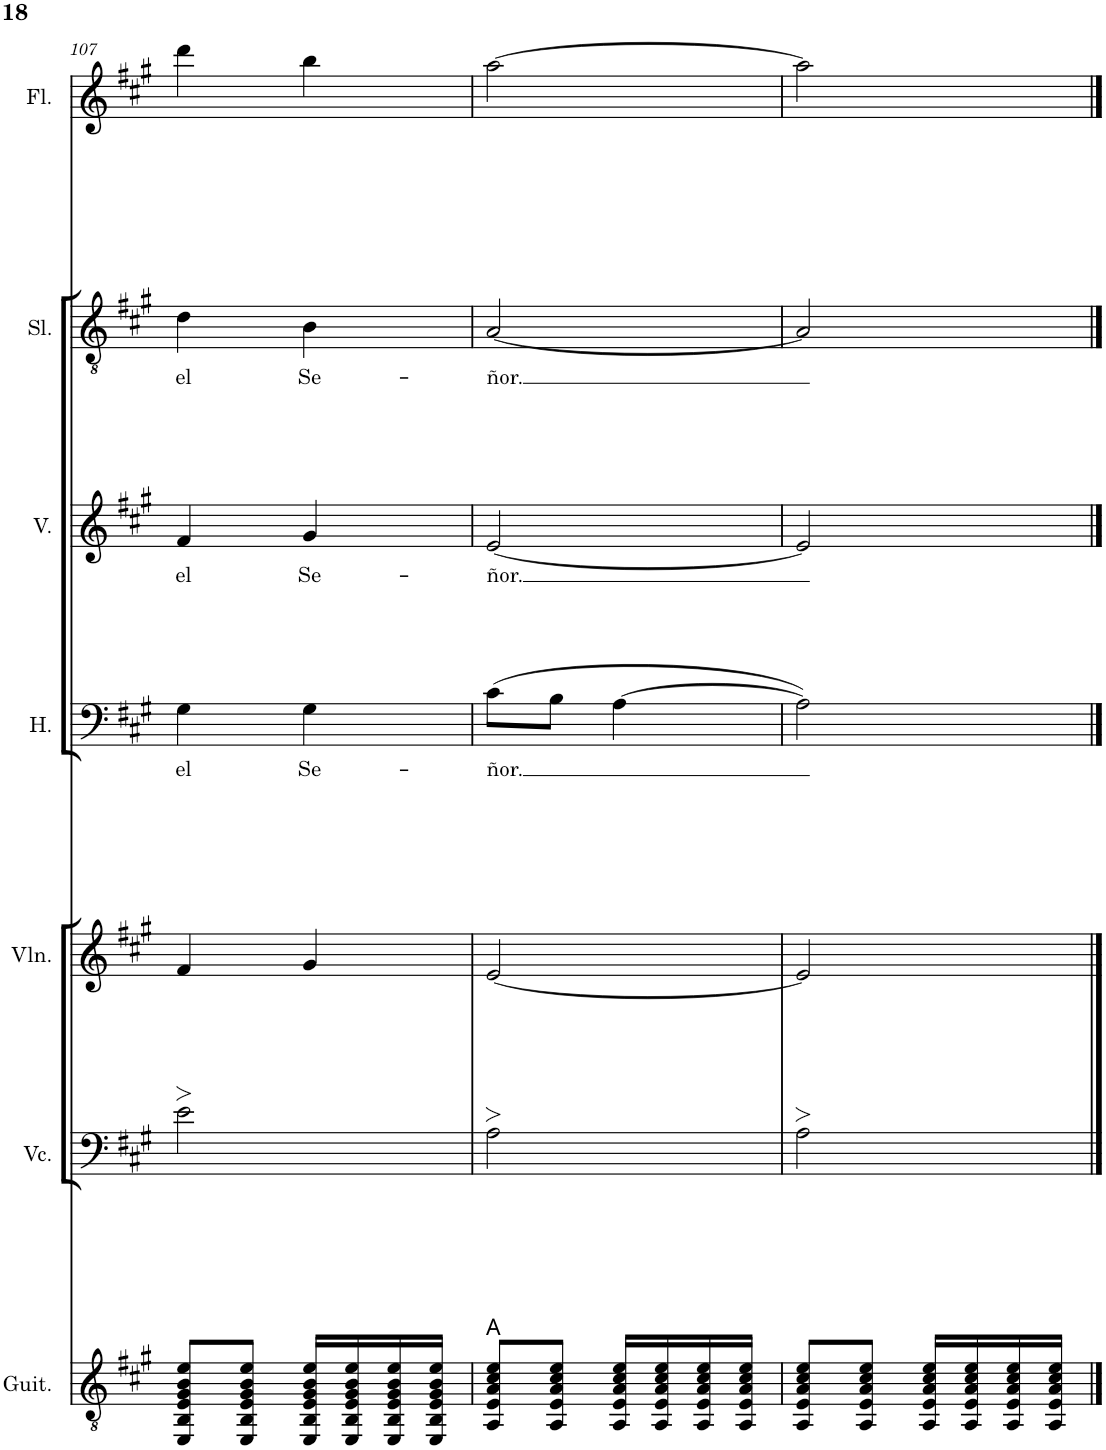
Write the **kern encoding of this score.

**kern	**harte	**kern	**kern	**kern	**text	**kern	**text	**kern	**text	**kern
*part7	*part7	*part6	*part5	*part4	*part4	*part3	*part3	*part2	*part2	*part1
*staff7	*	*staff6	*staff5	*staff4	*staff4	*staff3	*staff3	*staff2	*staff2	*staff1
*I"Guitarra clásica	*	*I"Violonchelo	*I"Violín	*I"Hombres	*	*I"Mujeres	*	*I"Solista	*	*I"Flauta
*I'Guit.	*	*I'Vc.	*I'Vln.	*I'H.	*	*	*	*I'Sl.	*	*I'Fl.
!!LO:PB:g=z
*clefGv2	*	*clefF4	*clefG2	*clefF4	*	*clefG2	*	*clefGv2	*	*clefG2
*	*	*	*	*	*	*	*	*Trd4c7	*	*
*k[f#c#g#]	*	*k[f#c#g#]	*k[f#c#g#]	*k[f#c#g#]	*	*k[f#c#g#]	*	*k[f#c#g#]	*	*k[f#c#g#]
*M2/4	*	*M2/4	*M2/4	*M2/4	*	*M2/4	*	*M2/4	*	*M2/4
=107	=107	=107	=107	=107	=107	=107	=107	=107	=107	=107
!	!	!	!	!	!LO:LY:b	!	!LO:LY:b	!	!LO:LY:b	!
8EE/ 8BB/ 8E/ 8G#/ 8B/ 8e/L	.	2e>\	4f#/	4G#\	el	4f#/	el	4d\	el	4ddd\
8EE/ 8BB/ 8E/ 8G#/ 8B/ 8e/J	.	.	.	.	.	.	.	.	.	.
!	!	!	!	!	!LO:LY:b	!	!LO:LY:b	!	!LO:LY:b	!
16EE/ 16BB/ 16E/ 16G#/ 16B/ 16e/LL	.	.	4g#/	4G#\	Se-	4g#/	Se-	4B\	Se-	4bb\
16EE/ 16BB/ 16E/ 16G#/ 16B/ 16e/	.	.	.	.	.	.	.	.	.	.
16EE/ 16BB/ 16E/ 16G#/ 16B/ 16e/	.	.	.	.	.	.	.	.	.	.
16EE/ 16BB/ 16E/ 16G#/ 16B/ 16e/JJ	.	.	.	.	.	.	.	.	.	.
=108	=108	=108	=108	=108	=108	=108	=108	=108	=108	=108
!	!	!	!	!	!LO:LY:b	!	!LO:LY:b	!	!LO:LY:b	!
8AA/ 8E/ 8A/ 8c#/ 8e/L	A:maj	2A>\	[2e/	(8c#\L	-ñor.	[2e/	-ñor.	[2A/	-ñor.	[2aa\
8AA/ 8E/ 8A/ 8c#/ 8e/J	.	.	.	8B\J	.	.	.	.	.	.
16AA/ 16E/ 16A/ 16c#/ 16e/LL	.	.	.	[4A\	.	.	.	.	.	.
16AA/ 16E/ 16A/ 16c#/ 16e/	.	.	.	.	.	.	.	.	.	.
16AA/ 16E/ 16A/ 16c#/ 16e/	.	.	.	.	.	.	.	.	.	.
16AA/ 16E/ 16A/ 16c#/ 16e/JJ	.	.	.	.	.	.	.	.	.	.
=109	=109	=109	=109	=109	=109	=109	=109	=109	=109	=109
8AA/ 8E/ 8A/ 8c#/ 8e/L	.	2A>\	2e/]	2A\])	.	2e/]	.	2A/]	.	2aa\]
8AA/ 8E/ 8A/ 8c#/ 8e/J	.	.	.	.	.	.	.	.	.	.
16AA/ 16E/ 16A/ 16c#/ 16e/LL	.	.	.	.	.	.	.	.	.	.
16AA/ 16E/ 16A/ 16c#/ 16e/	.	.	.	.	.	.	.	.	.	.
16AA/ 16E/ 16A/ 16c#/ 16e/	.	.	.	.	.	.	.	.	.	.
16AA/ 16E/ 16A/ 16c#/ 16e/JJ	.	.	.	.	.	.	.	.	.	.
==	==	==	==	==	==	==	==	==	==	==
*-	*-	*-	*-	*-	*-	*-	*-	*-	*-	*-
